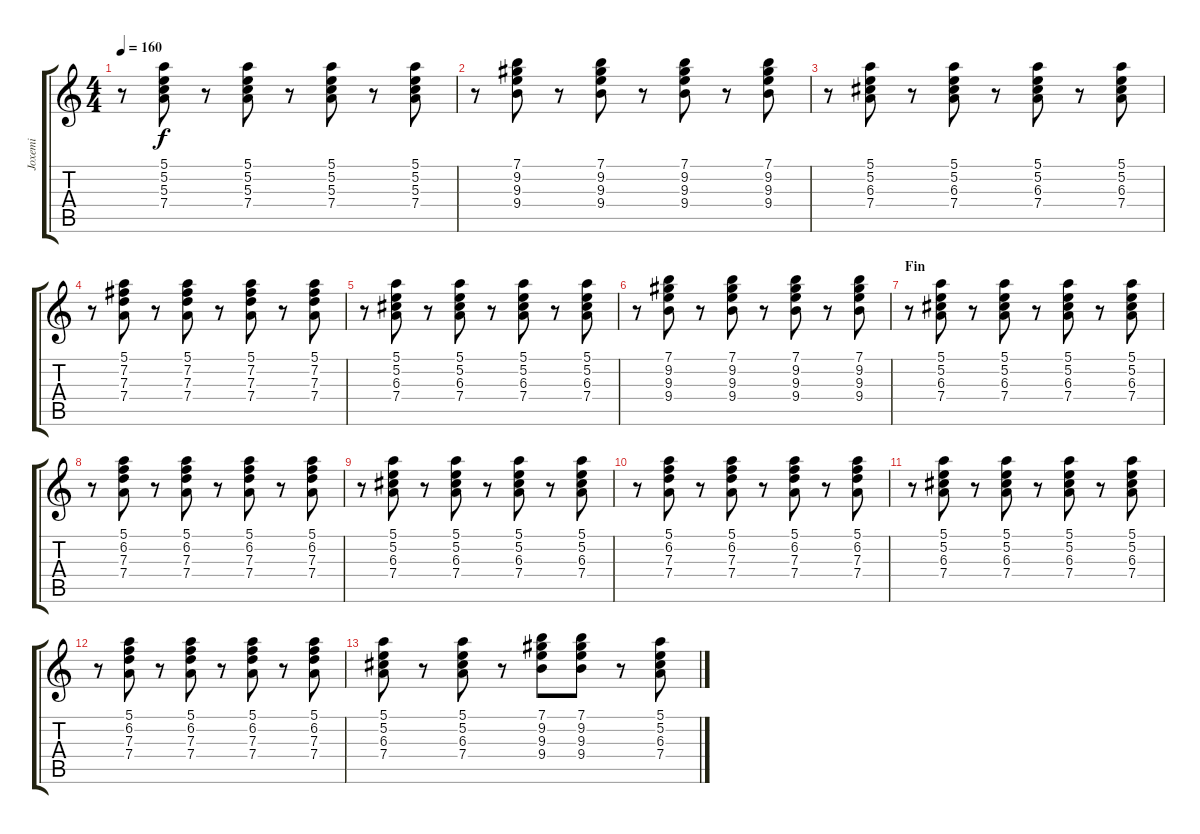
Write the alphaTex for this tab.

\track ("Joxemi" "Joxemi") {instrument electricguitarmuted}
\staff {score tabs}
\tuning (E4 B3 G3 D3 A2 E2) {hide}
\ts (4 4)
\tempo 160
\clef g2
\ks c
r.8{dy f} (5.1 5.2 5.3 7.4).8 r.8 (5.1 5.2 5.3 7.4).8 r.8 (5.1 5.2 5.3 7.4).8 r.8 (5.1 5.2 5.3 7.4).8 |
r.8 (7.1 9.2 9.3 9.4).8 r.8 (7.1 9.2 9.3 9.4).8 r.8 (7.1 9.2 9.3 9.4).8 r.8 (7.1 9.2 9.3 9.4).8 |
r.8 (5.1 5.2 6.3 7.4).8 r.8 (5.1 5.2 6.3 7.4).8 r.8 (5.1 5.2 6.3 7.4).8 r.8 (5.1 5.2 6.3 7.4).8 |
r.8 (5.1 7.2 7.3 7.4).8 r.8 (5.1 7.2 7.3 7.4).8 r.8 (5.1 7.2 7.3 7.4).8 r.8 (5.1 7.2 7.3 7.4).8 |
r.8 (5.1 5.2 6.3 7.4).8 r.8 (5.1 5.2 6.3 7.4).8 r.8 (5.1 5.2 6.3 7.4).8 r.8 (5.1 5.2 6.3 7.4).8 |
r.8 (7.1 9.2 9.3 9.4).8 r.8 (7.1 9.2 9.3 9.4).8 r.8 (7.1 9.2 9.3 9.4).8 r.8 (7.1 9.2 9.3 9.4).8 |
\section ("" "Fin")
r.8 (5.1 5.2 6.3 7.4).8 r.8 (5.1 5.2 6.3 7.4).8 r.8 (5.1 5.2 6.3 7.4).8 r.8 (5.1 5.2 6.3 7.4).8 |
r.8 (5.1 6.2 7.3 7.4).8 r.8 (5.1 6.2 7.3 7.4).8 r.8 (5.1 6.2 7.3 7.4).8 r.8 (5.1 6.2 7.3 7.4).8 |
r.8 (5.1 5.2 6.3 7.4).8 r.8 (5.1 5.2 6.3 7.4).8 r.8 (5.1 5.2 6.3 7.4).8 r.8 (5.1 5.2 6.3 7.4).8 |
r.8 (5.1 6.2 7.3 7.4).8 r.8 (5.1 6.2 7.3 7.4).8 r.8 (5.1 6.2 7.3 7.4).8 r.8 (5.1 6.2 7.3 7.4).8 |
r.8 (5.1 5.2 6.3 7.4).8 r.8 (5.1 5.2 6.3 7.4).8 r.8 (5.1 5.2 6.3 7.4).8 r.8 (5.1 5.2 6.3 7.4).8 |
r.8 (5.1 6.2 7.3 7.4).8 r.8 (5.1 6.2 7.3 7.4).8 r.8 (5.1 6.2 7.3 7.4).8 r.8 (5.1 6.2 7.3 7.4).8 |
(5.1 5.2 6.3 7.4).8 r.8 (5.1 5.2 6.3 7.4).8 r.8 (7.1 9.2 9.3 9.4).8 (7.1 9.2 9.3 9.4).8 r.8 (5.1 5.2 6.3 7.4).8
